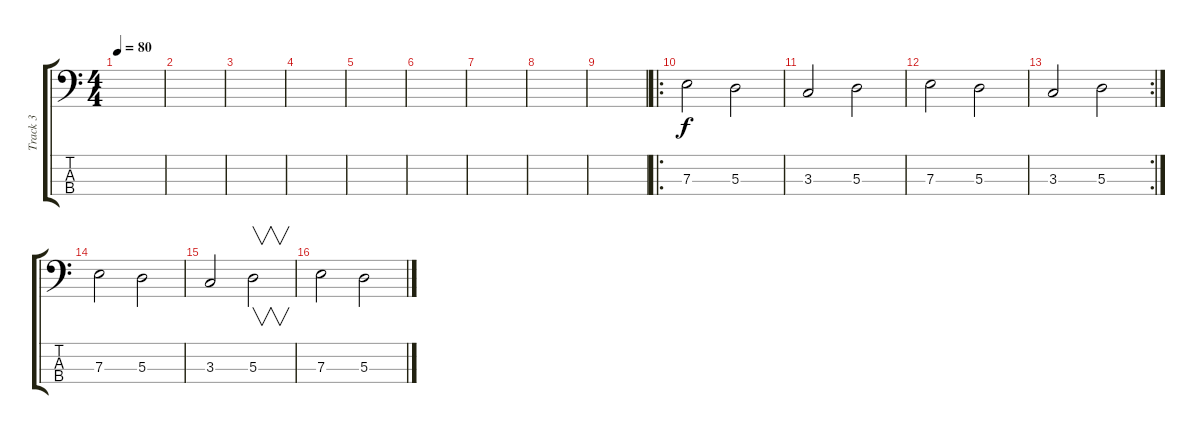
\track ("Track 3" "Track 3") {instrument electricbassfinger}
\staff {score tabs}
\tuning (G2 D2 A1 E1) {hide}
\ts (4 4)
\tempo 80
\clef f4
\ks c
|
|
|
|
|
|
|
|
|
\ro
7.3.2 5.3.2 |
3.3.2 5.3.2 |
7.3.2 5.3.2 |
\rc 2
3.3.2 5.3.2 |
7.3.2 5.3.2 |
3.3.2 5.3.2{v} |
7.3.2 5.3.2
